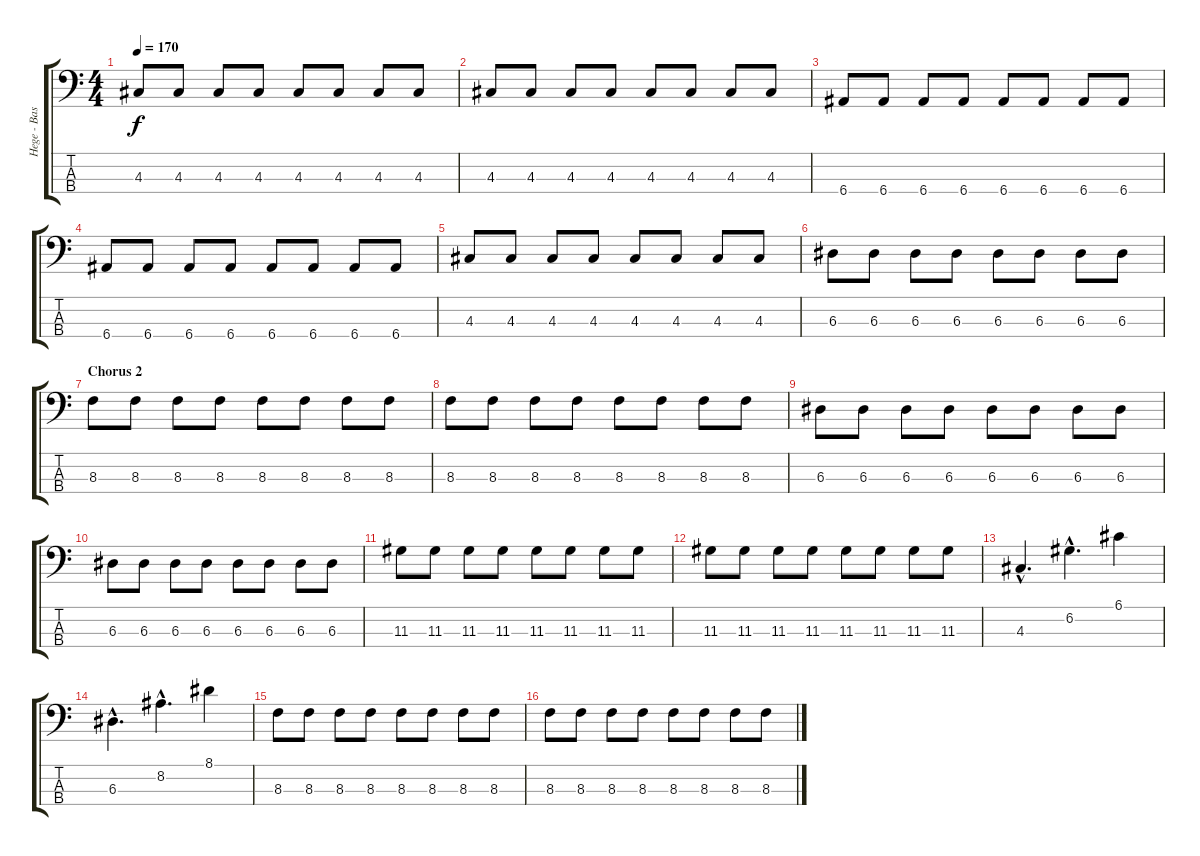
\track ("Hege - Bass" "Hege - Bas") {instrument electricbassfinger}
\staff {score tabs}
\tuning (G2 D2 A1 E1) {hide}
\ts (4 4)
\tempo 170
\clef f4
\ks c
4.3.8{dy f} 4.3.8 4.3.8 4.3.8 4.3.8 4.3.8 4.3.8 4.3.8 |
4.3.8 4.3.8 4.3.8 4.3.8 4.3.8 4.3.8 4.3.8 4.3.8 |
6.4.8 6.4.8 6.4.8 6.4.8 6.4.8 6.4.8 6.4.8 6.4.8 |
6.4.8 6.4.8 6.4.8 6.4.8 6.4.8 6.4.8 6.4.8 6.4.8 |
4.3.8 4.3.8 4.3.8 4.3.8 4.3.8 4.3.8 4.3.8 4.3.8 |
6.3.8 6.3.8 6.3.8 6.3.8 6.3.8 6.3.8 6.3.8 6.3.8 |
\section ("" "Chorus 2")
8.3.8 8.3.8 8.3.8 8.3.8 8.3.8 8.3.8 8.3.8 8.3.8 |
8.3.8 8.3.8 8.3.8 8.3.8 8.3.8 8.3.8 8.3.8 8.3.8 |
6.3.8 6.3.8 6.3.8 6.3.8 6.3.8 6.3.8 6.3.8 6.3.8 |
6.3.8 6.3.8 6.3.8 6.3.8 6.3.8 6.3.8 6.3.8 6.3.8 |
11.3.8 11.3.8 11.3.8 11.3.8 11.3.8 11.3.8 11.3.8 11.3.8 |
11.3.8 11.3.8 11.3.8 11.3.8 11.3.8 11.3.8 11.3.8 11.3.8 |
4.3{hac}.4{d} 6.2{hac}.4{d} 6.1.4 |
6.3{hac}.4{d} 8.2{hac}.4{d} 8.1.4 |
8.3.8 8.3.8 8.3.8 8.3.8 8.3.8 8.3.8 8.3.8 8.3.8 |
8.3.8 8.3.8 8.3.8 8.3.8 8.3.8 8.3.8 8.3.8 8.3.8
